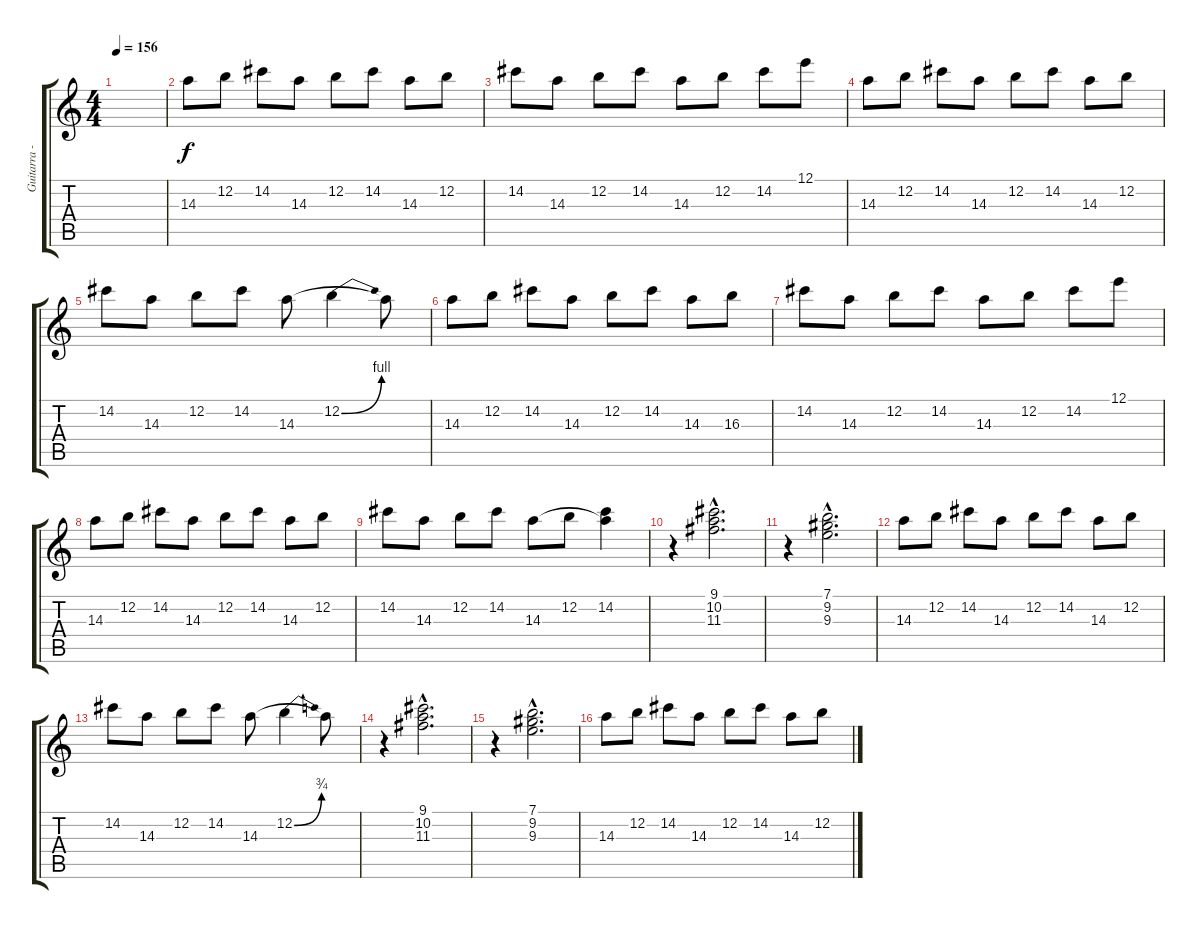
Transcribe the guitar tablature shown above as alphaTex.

\track ("Guitarra - Cabeleira" "Guitarra -") {instrument distortionguitar}
\staff {score tabs}
\tuning (E4 B3 G3 D3 A2 E2) {hide}
\ts (4 4)
\tempo 156
\clef g2
\ks c
|
14.3.8 12.2.8 14.2.8 14.3.8 12.2.8 14.2.8 14.3.8 12.2.8 |
14.2.8 14.3.8 12.2.8 14.2.8 14.3.8 12.2.8 14.2.8 12.1.8 |
14.3.8 12.2.8 14.2.8 14.3.8 12.2.8 14.2.8 14.3.8 12.2.8 |
14.2.8 14.3.8 12.2.8 14.2.8 14.3.8 12.2{be (bend 0 0 60 4)}.4 14.3{t}.8 |
14.3.8 12.2.8 14.2.8 14.3.8 12.2.8 14.2.8 14.3.8 16.3.8 |
14.2.8 14.3.8 12.2.8 14.2.8 14.3.8 12.2.8 14.2.8 12.1.8 |
14.3.8 12.2.8 14.2.8 14.3.8 12.2.8 14.2.8 14.3.8 12.2.8 |
14.2.8 14.3.8 12.2.8 14.2.8 14.3.8 12.2.8 (14.2 14.3{t}).4 |
r.4 (9.1{hac} 10.2{hac} 11.3{hac}).2{d} |
r.4 (7.1{hac} 9.2{hac} 9.3{hac}).2{d} |
14.3.8 12.2.8 14.2.8 14.3.8 12.2.8 14.2.8 14.3.8 12.2.8 |
14.2.8 14.3.8 12.2.8 14.2.8 14.3.8 12.2{be (bend 0 0 60 3)}.4 14.3{t}.8 |
r.4 (9.1{hac} 10.2{hac} 11.3{hac}).2{d} |
r.4 (7.1{hac} 9.2{hac} 9.3{hac}).2{d} |
14.3.8 12.2.8 14.2.8 14.3.8 12.2.8 14.2.8 14.3.8 12.2.8
